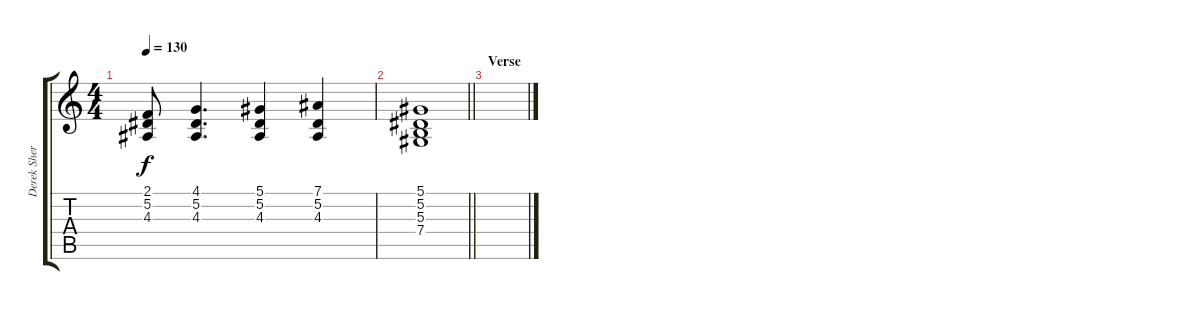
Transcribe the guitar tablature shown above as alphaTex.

\track ("Derek Sherinian" "Derek Sher") {instrument synthbrass1}
\staff {score tabs}
\tuning (Eb4 Bb3 Gb3 Db3 Ab2 Eb2) {hide}
\ts (4 4)
\tempo 130
\clef g2
\ks c
(2.1{t} 5.2{t} 4.3{t}).8{dy f} (4.1 5.2 4.3).4{d} (5.1 5.2 4.3).4 (7.1 5.2 4.3).4 |
\barLineRight lightlight
(5.1 5.2 5.3 7.4).1 |
\section ("" "Verse")
